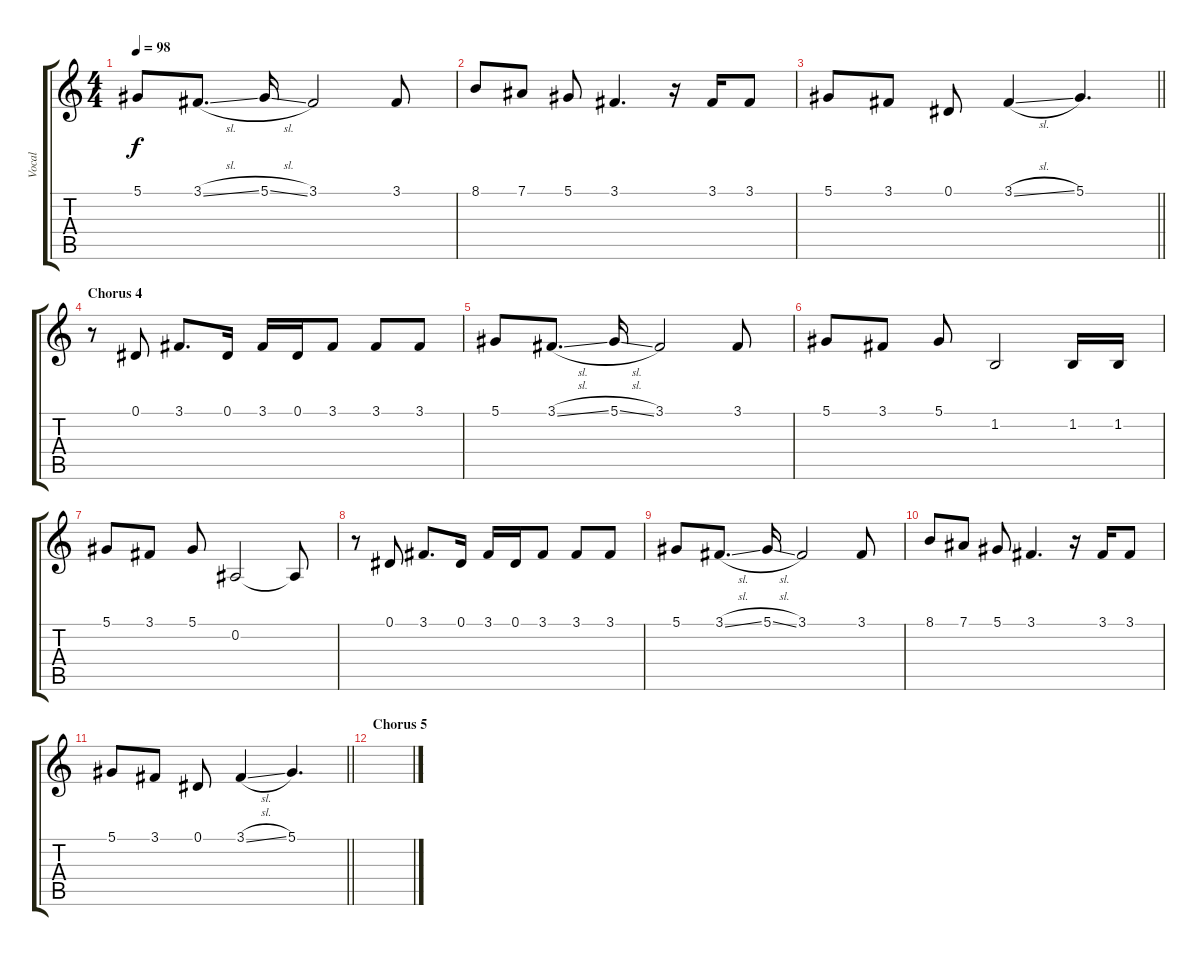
\track ("Vocal" "Vocal") {instrument clarinet}
\staff {score tabs}
\tuning (Eb4 Bb3 Gb3 Db3 Ab2 Eb2) {hide}
\ts (4 4)
\tempo 98
\clef g2
\ks c
5.1.8{dy f} 3.1{sl}.8{d} 5.1{sl}.16 3.1.2 3.1.8 |
8.1.8 7.1.8 5.1.8 3.1.4{d} r.16 3.1.16 3.1.8 |
\barLineRight lightlight
5.1.8 3.1.8 0.1.8 3.1{sl}.4 5.1.4{d} |
\section ("" "Chorus 4")
r.8 0.1.8 3.1.8{d} 0.1.16 3.1.16 0.1.16 3.1.8 3.1.8 3.1.8 |
5.1.8 3.1{sl}.8{d} 5.1{sl}.16 3.1.2 3.1.8 |
5.1.8 3.1.8 5.1.8 1.2.2 1.2.16 1.2.16 |
5.1.8 3.1.8 5.1.8 0.2.2 0.2{t}.8 |
r.8 0.1.8 3.1.8{d} 0.1.16 3.1.16 0.1.16 3.1.8 3.1.8 3.1.8 |
5.1.8 3.1{sl}.8{d} 5.1{sl}.16 3.1.2 3.1.8 |
8.1.8 7.1.8 5.1.8 3.1.4{d} r.16 3.1.16 3.1.8 |
\barLineRight lightlight
5.1.8 3.1.8 0.1.8 3.1{sl}.4 5.1.4{d} |
\section ("" "Chorus 5")
